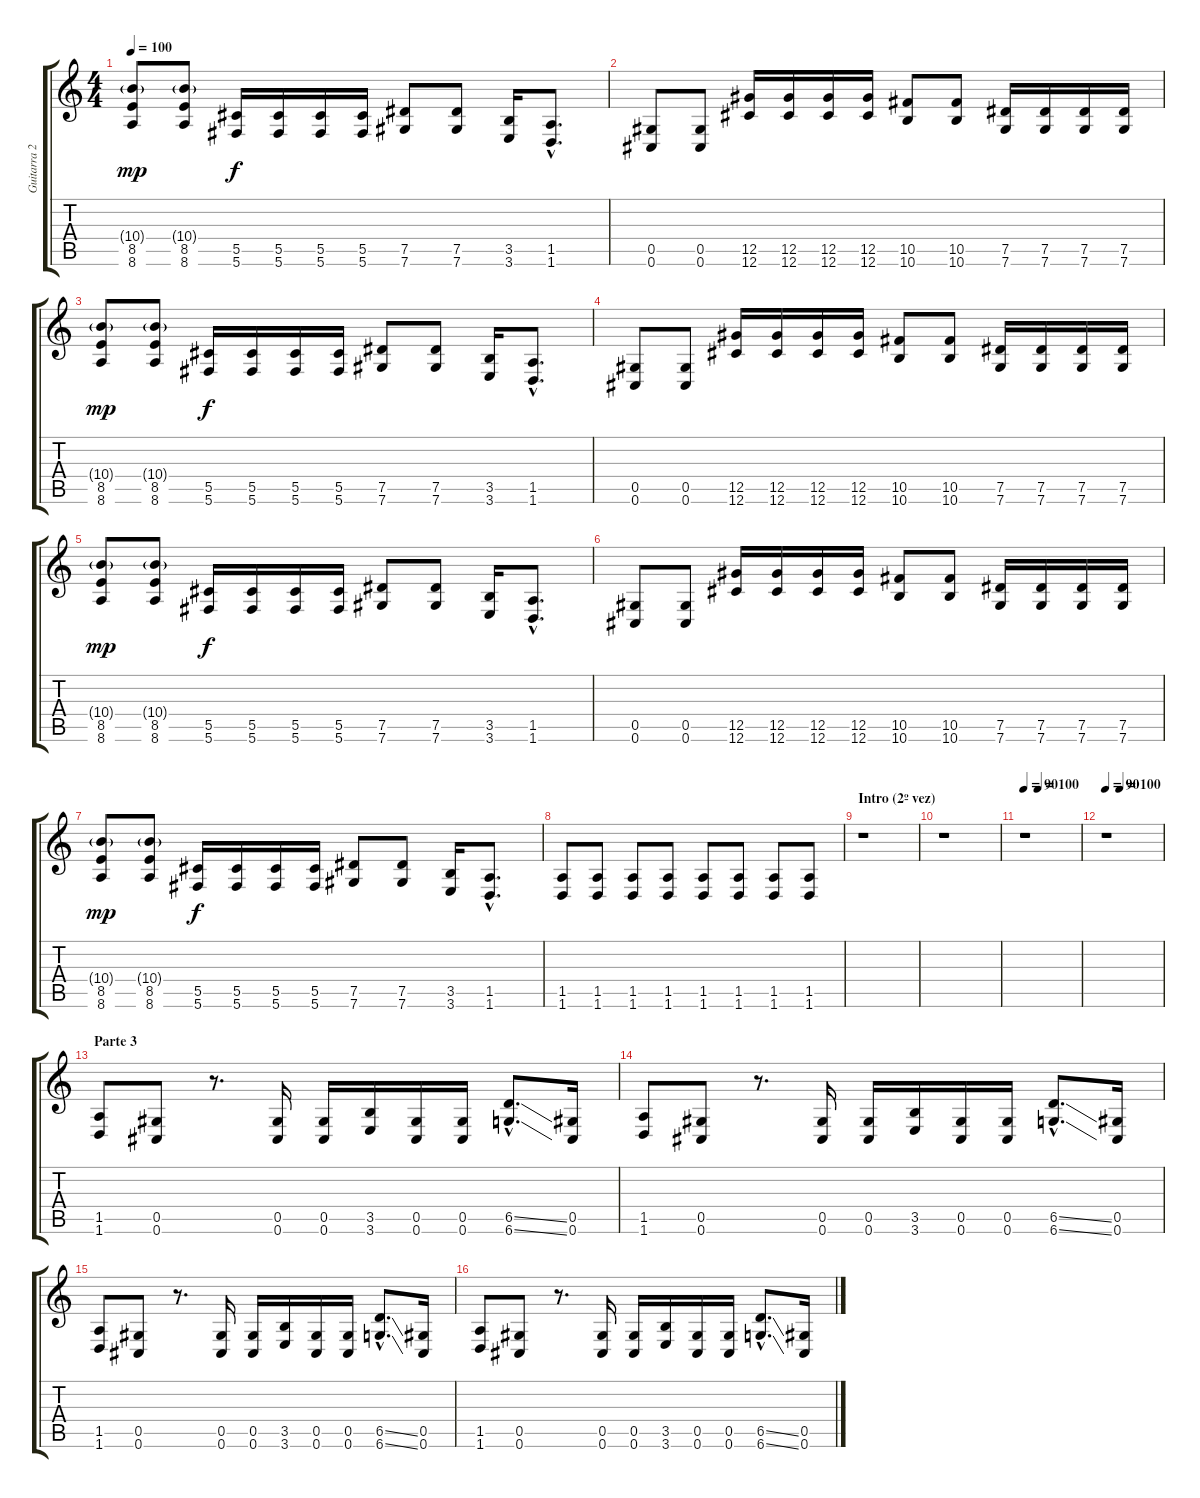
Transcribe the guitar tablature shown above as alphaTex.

\track ("Guitarra 2" "Guitarra 2") {instrument distortionguitar}
\staff {score tabs}
\tuning (Eb4 Bb3 Gb3 Db3 Ab2 Db2) {hide}
\ts (4 4)
\tempo 100
\clef g2
\ks c
(10.4{g} 8.5 8.6).8{dy mp} (10.4{g} 8.5 8.6).8 (5.5 5.6).16{dy f} (5.5 5.6).16 (5.5 5.6).16 (5.5 5.6).16 (7.5 7.6).8 (7.5 7.6).8 (3.5 3.6).16 (1.5{hac} 1.6{hac}).8{d} |
(0.5 0.6).8 (0.5 0.6).8 (12.5 12.6).16 (12.5 12.6).16 (12.5 12.6).16 (12.5 12.6).16 (10.5 10.6).8 (10.5 10.6).8 (7.5 7.6).16 (7.5 7.6).16 (7.5 7.6).16 (7.5 7.6).16 |
(10.4{g} 8.5 8.6).8{dy mp} (10.4{g} 8.5 8.6).8 (5.5 5.6).16{dy f} (5.5 5.6).16 (5.5 5.6).16 (5.5 5.6).16 (7.5 7.6).8 (7.5 7.6).8 (3.5 3.6).16 (1.5{hac} 1.6{hac}).8{d} |
(0.5 0.6).8 (0.5 0.6).8 (12.5 12.6).16 (12.5 12.6).16 (12.5 12.6).16 (12.5 12.6).16 (10.5 10.6).8 (10.5 10.6).8 (7.5 7.6).16 (7.5 7.6).16 (7.5 7.6).16 (7.5 7.6).16 |
(10.4{g} 8.5 8.6).8{dy mp} (10.4{g} 8.5 8.6).8 (5.5 5.6).16{dy f} (5.5 5.6).16 (5.5 5.6).16 (5.5 5.6).16 (7.5 7.6).8 (7.5 7.6).8 (3.5 3.6).16 (1.5{hac} 1.6{hac}).8{d} |
(0.5 0.6).8 (0.5 0.6).8 (12.5 12.6).16 (12.5 12.6).16 (12.5 12.6).16 (12.5 12.6).16 (10.5 10.6).8 (10.5 10.6).8 (7.5 7.6).16 (7.5 7.6).16 (7.5 7.6).16 (7.5 7.6).16 |
(10.4{g} 8.5 8.6).8{dy mp} (10.4{g} 8.5 8.6).8 (5.5 5.6).16{dy f} (5.5 5.6).16 (5.5 5.6).16 (5.5 5.6).16 (7.5 7.6).8 (7.5 7.6).8 (3.5 3.6).16 (1.5{hac} 1.6{hac}).8{d} |
(1.5 1.6).8 (1.5 1.6).8 (1.5 1.6).8 (1.5 1.6).8 (1.5 1.6).8 (1.5 1.6).8 (1.5 1.6).8 (1.5 1.6).8 |
\section ("" "Intro (2º vez)")
r.1 |
r.1 |
\tempo 90
\tempo (100 0.25)
r.1 |
\tempo 90
\tempo (100 0.25)
r.1 |
\section ("" "Parte 3")
(1.5 1.6).8{instrument distortionguitar} (0.5 0.6).8 r.8{d} (0.5 0.6).16 (0.5 0.6).16 (3.5 3.6).16 (0.5 0.6).16 (0.5 0.6).16 (6.5{ss hac} 6.6{ss hac}).8{d} (0.5 0.6).16{volume 0} |
(1.5 1.6).8{volume 14} (0.5 0.6).8 r.8{d} (0.5 0.6).16 (0.5 0.6).16 (3.5 3.6).16 (0.5 0.6).16 (0.5 0.6).16 (6.5{ss hac} 6.6{ss hac}).8{d} (0.5 0.6).16{volume 0} |
(1.5 1.6).8{volume 14} (0.5 0.6).8 r.8{d} (0.5 0.6).16 (0.5 0.6).16 (3.5 3.6).16 (0.5 0.6).16 (0.5 0.6).16 (6.5{ss hac} 6.6{ss hac}).8{d} (0.5 0.6).16{volume 0} |
(1.5 1.6).8{volume 14} (0.5 0.6).8 r.8{d} (0.5 0.6).16 (0.5 0.6).16 (3.5 3.6).16 (0.5 0.6).16 (0.5 0.6).16 (6.5{ss hac} 6.6{ss hac}).8{d} (0.5 0.6).16{volume 0}
